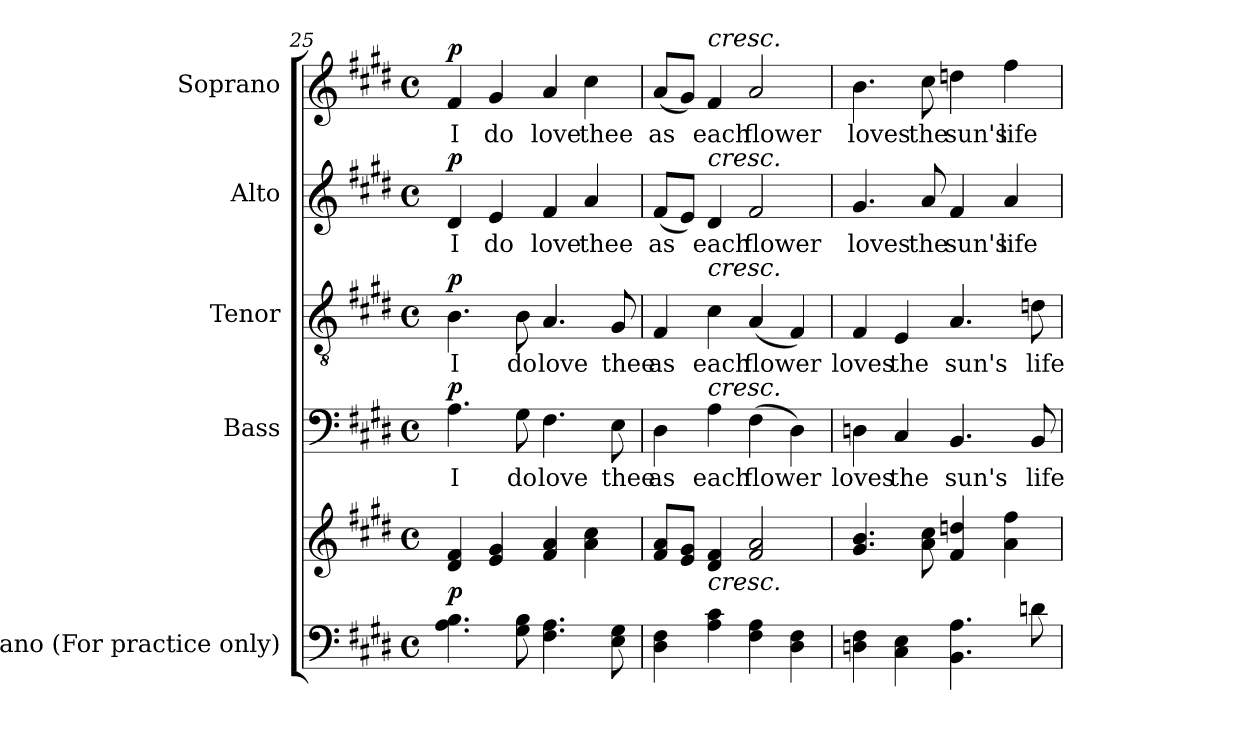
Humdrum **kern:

**kern	**kern	**dynam	**kern	**text	**dynam	**kern	**text	**dynam	**kern	**text	**dynam	**kern	**text	**dynam
*part5	*part5	*part5	*part4	*part4	*part4	*part3	*part3	*part3	*part2	*part2	*part2	*part1	*part1	*part1
*staff6	*staff5	*staff5/6	*staff4	*staff4	*staff4	*staff3	*staff3	*staff3	*staff2	*staff2	*staff2	*staff1	*staff1	*staff1
*I"Piano (For  practice only)	*	*	*I"Bass	*	*	*I"Tenor	*	*	*I"Alto	*	*	*I"Soprano	*	*
*I'Pno.	*	*	*I'B.	*	*	*I'T.	*	*	*I'A.	*	*	*I'S.	*	*
*clefF4	*clefG2	*	*clefF4	*	*	*clefGv2	*	*	*clefG2	*	*	*clefG2	*	*
*	*	*	*	*	*	*ITrd7c12	*	*	*	*	*	*	*	*
*k[f#c#g#d#]	*k[f#c#g#d#]	*	*k[f#c#g#d#]	*	*	*k[f#c#g#d#]	*	*	*k[f#c#g#d#]	*	*	*k[f#c#g#d#]	*	*
*E:	*E:	*	*E:	*	*	*E:	*	*	*E:	*	*	*E:	*	*
*M4/4	*M4/4	*	*M4/4	*	*	*M4/4	*	*	*M4/4	*	*	*M4/4	*	*
*met(c)	*met(c)	*	*met(c)	*	*	*met(c)	*	*	*met(c)	*	*	*met(c)	*	*
=25	=25	=25	=25	=25	=25	=25	=25	=25	=25	=25	=25	=25	=25	=25
!	!	!	!	!LO:LY:b:color=#000000	!	!	!	!	!	!	!	!	!	!
!	!	!	!	!	!	!	!LO:LY:b:color=#000000	!	!	!	!	!	!	!
!	!	!	!	!	!	!	!	!	!	!LO:LY:b:color=#000000	!	!	!	!
!	!	!	!	!	!	!	!	!	!	!	!	!	!LO:LY:b:color=#000000	!
4.Ai\ 4.Bi	4d#i/ 4f#i	p	4.Ai\	I	p	4.BBi\	I	p	4d#i/	I	p	4f#i/	I	p
!	!	!	!	!	!	!	!	!	!	!LO:LY:b:color=#000000	!	!	!	!
!	!	!	!	!	!	!	!	!	!	!	!	!	!LO:LY:b:color=#000000	!
.	4ei/ 4g#i	.	.	.	.	.	.	.	4ei/	do	.	4g#i/	do	.
!	!	!	!	!LO:LY:b:color=#000000	!	!	!	!	!	!	!	!	!	!
!	!	!	!	!	!	!	!LO:LY:b:color=#000000	!	!	!	!	!	!	!
8G#i\ 8Bi	.	.	8G#i\	do	.	8BBi\	do	.	.	.	.	.	.	.
!	!	!	!	!LO:LY:b:color=#000000	!	!	!	!	!	!	!	!	!	!
!	!	!	!	!	!	!	!LO:LY:b:color=#000000	!	!	!	!	!	!	!
!	!	!	!	!	!	!	!	!	!	!LO:LY:b:color=#000000	!	!	!	!
!	!	!	!	!	!	!	!	!	!	!	!	!	!LO:LY:b:color=#000000	!
4.F#i\ 4.Ai	4f#i/ 4ai	.	4.F#i\	love	.	4.AAi/	love	.	4f#i/	love	.	4ai/	love	.
!	!	!	!	!	!	!	!	!	!	!LO:LY:b:color=#000000	!	!	!	!
!	!	!	!	!	!	!	!	!	!	!	!	!	!LO:LY:b:color=#000000	!
.	4ai\ 4cc#i	.	.	.	.	.	.	.	4ai/	thee	.	4cc#i\	thee	.
!	!	!	!	!LO:LY:b:color=#000000	!	!	!	!	!	!	!	!	!	!
!	!	!	!	!	!	!	!LO:LY:b:color=#000000	!	!	!	!	!	!	!
8Ei\ 8G#i	.	.	8Ei\	thee	.	8GG#i/	thee	.	.	.	.	.	.	.
!!LO:PB:g=z
=26	=26	=26	=26	=26	=26	=26	=26	=26	=26	=26	=26	=26	=26	=26
!	!	!	!	!LO:LY:b:color=#000000	!	!	!	!	!	!	!	!	!	!
!	!	!	!	!	!	!	!LO:LY:b:color=#000000	!	!	!	!	!	!	!
!	!	!	!	!	!	!	!	!	!	!LO:LY:b:color=#000000	!	!	!	!
!	!	!	!	!	!	!	!	!	!	!	!	!	!LO:LY:b:color=#000000	!
4D#i\ 4F#i	8f#i/ 8aiL	.	4D#i\	as	.	4FF#i/	as	.	(8f#i/L	as	.	(8ai/L	as	.
.	8ei/ 8g#iJ	.	.	.	.	.	.	.	8ei/J)	.	.	8g#i/J)	.	.
!	!	!	!	!LO:LY:b:color=#000000	!	!	!	!	!	!	!	!	!	!
!	!	!	!	!	!	!	!LO:LY:b:color=#000000	!	!	!	!	!	!	!
!	!	!	!	!	!	!	!	!	!	!LO:LY:b:color=#000000	!	!	!	!
!	!	!	!	!	!	!	!	!	!	!	!	!LO:TX:a:i:t=cresc.	!	!
!	!	!	!	!	!	!	!	!	!LO:TX:a:i:t=cresc.	!	!	!	!	!
!	!	!	!	!	!	!LO:TX:a:i:t=cresc.	!	!	!	!	!	!	!	!
!	!	!	!LO:TX:a:i:t=cresc.	!	!	!	!	!	!	!	!	!	!	!
!	!LO:TX:b:i:t=cresc.	!	!	!	!	!	!	!	!	!	!	!	!	!
!	!	!	!	!	!	!	!	!	!	!	!	!	!LO:LY:b:color=#000000	!
4Ai\ 4c#i	4d#i/ 4f#i	.	4Ai\	each	.	4C#i\	each	.	4d#i/	each	.	4f#i/	each	.
!	!	!	!	!LO:LY:b:color=#000000	!	!	!	!	!	!	!	!	!	!
!	!	!	!	!	!	!	!LO:LY:b:color=#000000	!	!	!	!	!	!	!
!	!	!	!	!	!	!	!	!	!	!LO:LY:b:color=#000000	!	!	!	!
!	!	!	!	!	!	!	!	!	!	!	!	!	!LO:LY:b:color=#000000	!
4F#i\ 4Ai	2f#i/ 2ai	.	(4F#i\	flower	.	(4AAi/	flower	.	2f#i/	flower	.	2ai/	flower	.
4D#i\ 4F#i	.	.	4D#i\)	.	.	4FF#i/)	.	.	.	.	.	.	.	.
=27	=27	=27	=27	=27	=27	=27	=27	=27	=27	=27	=27	=27	=27	=27
!	!	!	!	!LO:LY:b:color=#000000	!	!	!	!	!	!	!	!	!	!
!	!	!	!	!	!	!	!LO:LY:b:color=#000000	!	!	!	!	!	!	!
!	!	!	!	!	!	!	!	!	!	!LO:LY:b:color=#000000	!	!	!	!
!	!	!	!	!	!	!	!	!	!	!	!	!	!LO:LY:b:color=#000000	!
4Dni\ 4F#i	4.g#i/ 4.bi	.	4Dni\	loves	.	4FF#i/	loves	.	4.g#i/	loves	.	4.bi\	loves	.
!	!	!	!	!LO:LY:b:color=#000000	!	!	!	!	!	!	!	!	!	!
!	!	!	!	!	!	!	!LO:LY:b:color=#000000	!	!	!	!	!	!	!
4C#i\ 4Ei	.	.	4C#i/	the	.	4EEi/	the	.	.	.	.	.	.	.
!	!	!	!	!	!	!	!	!	!	!LO:LY:b:color=#000000	!	!	!	!
!	!	!	!	!	!	!	!	!	!	!	!	!	!LO:LY:b:color=#000000	!
.	8ai\ 8cc#i	.	.	.	.	.	.	.	8ai/	the	.	8cc#i\	the	.
!	!	!	!	!LO:LY:b:color=#000000	!	!	!	!	!	!	!	!	!	!
!	!	!	!	!	!	!	!LO:LY:b:color=#000000	!	!	!	!	!	!	!
!	!	!	!	!	!	!	!	!	!	!LO:LY:b:color=#000000	!	!	!	!
!	!	!	!	!	!	!	!	!	!	!	!	!	!LO:LY:b:color=#000000	!
4.BBi\ 4.Ai	4f#i/ 4ddni	.	4.BBi/	sun's	.	4.AAi/	sun's	.	4f#i/	sun's	.	4ddni\	sun's	.
!	!	!	!	!	!	!	!	!	!	!LO:LY:b:color=#000000	!	!	!	!
!	!	!	!	!	!	!	!	!	!	!	!	!	!LO:LY:b:color=#000000	!
.	4ai\ 4ff#i	.	.	.	.	.	.	.	4ai/	life-	.	4ff#i\	life-	.
!	!	!	!	!LO:LY:b:color=#000000	!	!	!	!	!	!	!	!	!	!
!	!	!	!	!	!	!	!LO:LY:b:color=#000000	!	!	!	!	!	!	!
8dni\	.	.	8BBi/	life-	.	8Dni\	life-	.	.	.	.	.	.	.
=	=	=	=	=	=	=	=	=	=	=	=	=	=	=
*-	*-	*-	*-	*-	*-	*-	*-	*-	*-	*-	*-	*-	*-	*-
